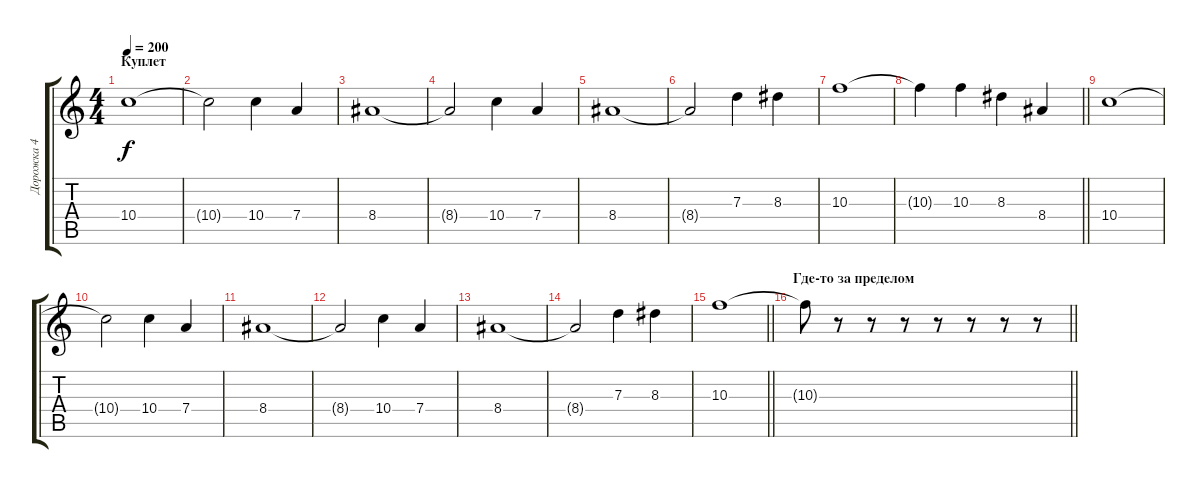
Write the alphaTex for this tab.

\track ("Дорожка 4" "Дорожка 4") {instrument distortionguitar}
\staff {score tabs}
\tuning (E4 B3 G3 D3 A2 E2) {hide}
\ts (4 4)
\section ("" "Куплет")
\tempo 200
\clef g2
\ks c
10.4.1{dy f} |
10.4{t}.2 10.4.4 7.4.4 |
8.4.1 |
8.4{t}.2 10.4.4 7.4.4 |
8.4.1 |
8.4{t}.2 7.3.4 8.3.4 |
10.3.1 |
\barLineRight lightlight
10.3{t}.4 10.3.4 8.3.4 8.4.4 |
10.4.1 |
10.4{t}.2 10.4.4 7.4.4 |
8.4.1 |
8.4{t}.2 10.4.4 7.4.4 |
8.4.1 |
8.4{t}.2 7.3.4 8.3.4 |
\barLineRight lightlight
10.3.1 |
\section ("" "Где-то за пределом")
\barLineRight lightlight
10.3{t}.8 r.8 r.8 r.8 r.8 r.8 r.8 r.8
